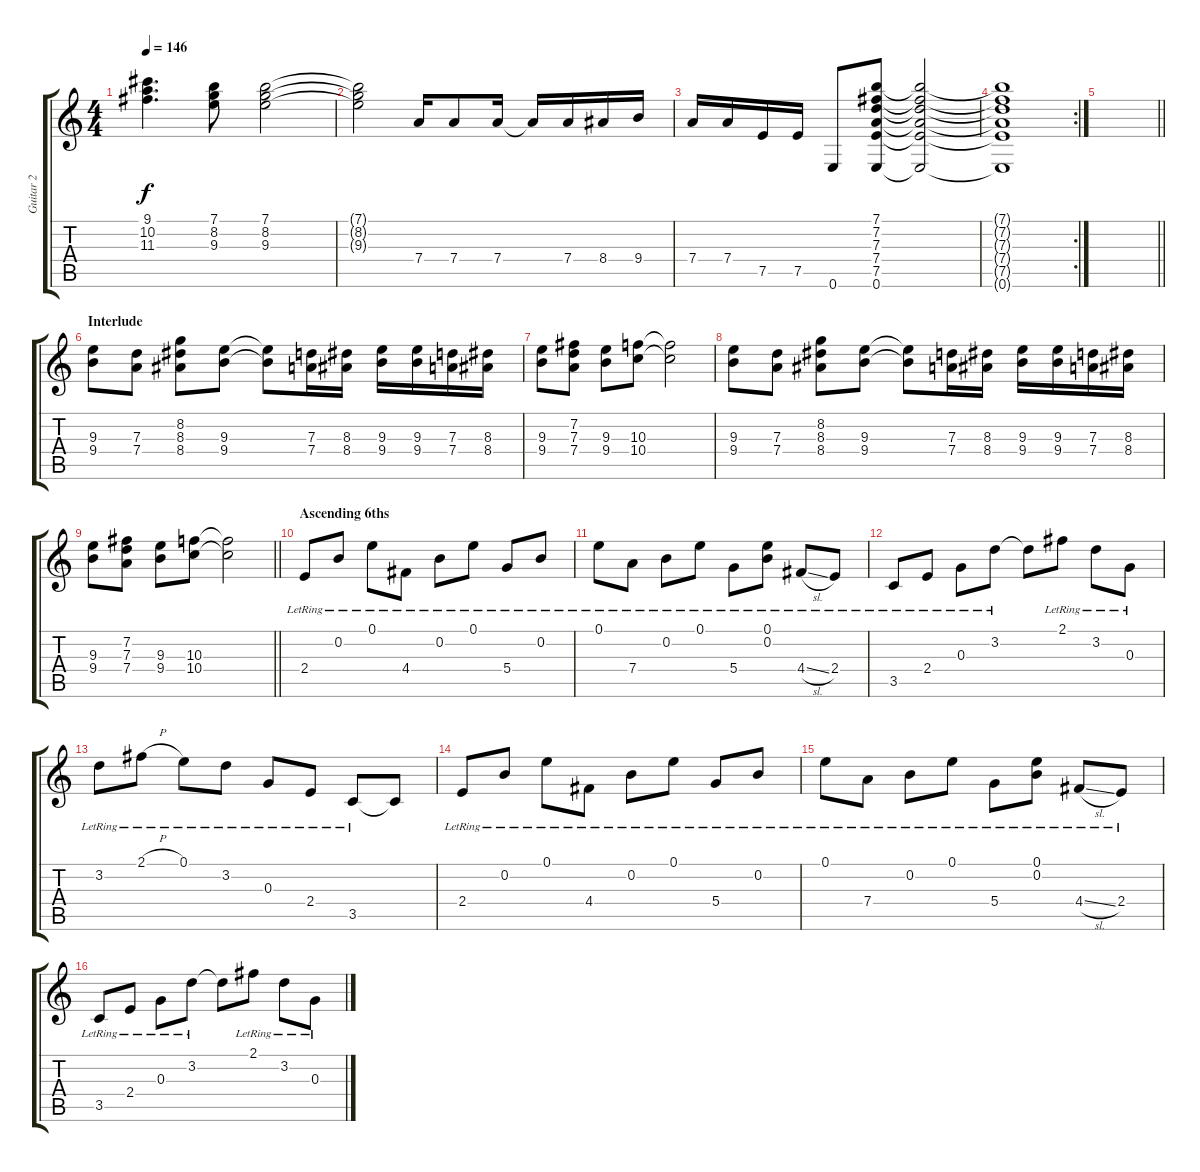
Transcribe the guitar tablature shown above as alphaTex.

\track ("Guitar 2" "Guitar 2") {instrument overdrivenguitar}
\staff {score tabs}
\tuning (E4 B3 G3 D3 A2 E2) {hide}
\ts (4 4)
\tempo 146
\clef g2
\ks c
(9.1 10.2 11.3).4{d dy f} (7.1 8.2 9.3).8 (7.1 8.2 9.3).2 |
(7.1{t} 8.2{t} 9.3{t}).2 7.4.16 7.4.8 7.4.16 7.4{t}.16 7.4.16 8.4.16 9.4.16 |
7.4.16 7.4.16 7.5.16 7.5.16 0.6.8 (7.1 7.2 7.3 7.4 7.5 0.6).8 (7.1{t} 7.2{t} 7.3{t} 7.4{t} 7.5{t} 0.6{t}).2 |
\rc 2
(7.1{t} 7.2{t} 7.3{t} 7.4{t} 7.5{t} 0.6{t}).1 |
\barLineRight lightlight
|
\section ("" "Interlude")
(9.3 9.4).8 (7.3 7.4).8 (8.2 8.3 8.4).8 (9.3 9.4).8 (9.3{t} 9.4{t}).8 (7.3 7.4).16 (8.3 8.4).16 (9.3 9.4).16 (9.3 9.4).16 (7.3 7.4).16 (8.3 8.4).16 |
(9.3 9.4).8 (7.2 7.3 7.4).8 (9.3 9.4).8 (10.3 10.4).8 (10.3{t} 10.4{t}).2 |
(9.3 9.4).8 (7.3 7.4).8 (8.2 8.3 8.4).8 (9.3 9.4).8 (9.3{t} 9.4{t}).8 (7.3 7.4).16 (8.3 8.4).16 (9.3 9.4).16 (9.3 9.4).16 (7.3 7.4).16 (8.3 8.4).16 |
\barLineRight lightlight
(9.3 9.4).8 (7.2 7.3 7.4).8 (9.3 9.4).8 (10.3 10.4).8 (10.3{t} 10.4{t}).2 |
\section ("" "Ascending 6ths")
2.4{lr}.8 0.2{lr}.8 0.1{lr}.8 4.4{lr}.8 0.2{lr}.8 0.1{lr}.8 5.4{lr}.8 0.2{lr}.8 |
0.1{lr}.8 7.4{lr}.8 0.2{lr}.8 0.1{lr}.8 5.4{lr}.8 (0.1{lr} 0.2{lr}).8 4.4{sl lr}.8 2.4{lr}.8 |
3.5{lr}.8 2.4{lr}.8 0.3{lr}.8 3.2{lr}.8 3.2{t}.8 2.1{lr}.8 3.2{lr}.8 0.3{lr}.8 |
3.2{lr}.8 2.1{h lr}.8 0.1{lr}.8 3.2{lr}.8 0.3{lr}.8 2.4{lr}.8 3.5{lr}.8 3.5{t}.8 |
2.4{lr}.8 0.2{lr}.8 0.1{lr}.8 4.4{lr}.8 0.2{lr}.8 0.1{lr}.8 5.4{lr}.8 0.2{lr}.8 |
0.1{lr}.8 7.4{lr}.8 0.2{lr}.8 0.1{lr}.8 5.4{lr}.8 (0.1{lr} 0.2{lr}).8 4.4{sl lr}.8 2.4{lr}.8 |
3.5{lr}.8 2.4{lr}.8 0.3{lr}.8 3.2{lr}.8 3.2{t}.8 2.1{lr}.8 3.2{lr}.8 0.3{lr}.8
